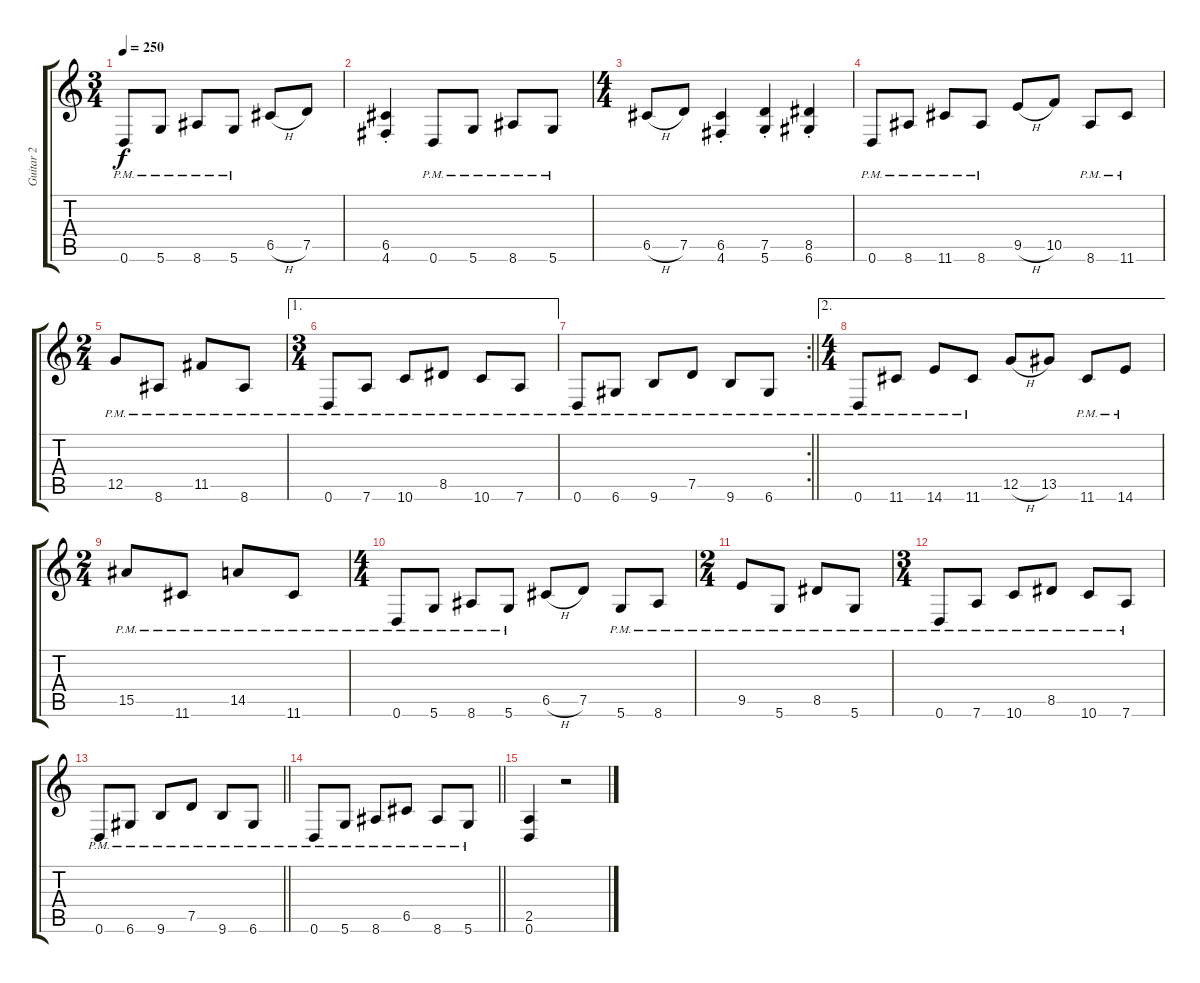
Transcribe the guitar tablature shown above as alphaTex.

\track ("Guitar 2" "Guitar 2") {instrument distortionguitar}
\staff {score tabs}
\tuning (D4 A3 F3 C3 G2 D2) {hide}
\ts (3 4)
\tempo 250
\clef g2
\ks c
0.6{pm}.8{dy f} 5.6{pm}.8 8.6{pm}.8 5.6{pm}.8 6.5{h}.8 7.5.8 |
(6.5{st} 4.6{st}).4 0.6{pm}.8 5.6{pm}.8 8.6{pm}.8 5.6{pm}.8 |
\ts (4 4)
6.5{h}.8 7.5.8 (6.5{st} 4.6{st}).4 (7.5{st} 5.6{st}).4 (8.5{st} 6.6{st}).4 |
0.6{pm}.8 8.6{pm}.8 11.6{pm}.8 8.6{pm}.8 9.5{h}.8 10.5.8 8.6{pm}.8 11.6{pm}.8 |
\ts (2 4)
12.5{pm}.8 8.6{pm}.8 11.5{pm}.8 8.6{pm}.8 |
\ae 1
\ts (3 4)
0.6{pm}.8 7.6{pm}.8 10.6{pm}.8 8.5{pm}.8 10.6{pm}.8 7.6{pm}.8 |
\rc 2
\barLineRight lightlight
0.6{pm}.8 6.6{pm}.8 9.6{pm}.8 7.5{pm}.8 9.6{pm}.8 6.6{pm}.8 |
\ae 2
\ts (4 4)
0.6{pm}.8 11.6{pm}.8 14.6{pm}.8 11.6{pm}.8 12.5{h}.8 13.5.8 11.6{pm}.8 14.6{pm}.8 |
\ts (2 4)
15.5{pm}.8 11.6{pm}.8 14.5{pm}.8 11.6{pm}.8 |
\ts (4 4)
0.6{pm}.8 5.6{pm}.8 8.6{pm}.8 5.6{pm}.8 6.5{h}.8 7.5.8 5.6{pm}.8 8.6{pm}.8 |
\ts (2 4)
9.5{pm}.8 5.6{pm}.8 8.5{pm}.8 5.6{pm}.8 |
\ts (3 4)
0.6{pm}.8 7.6{pm}.8 10.6{pm}.8 8.5{pm}.8 10.6{pm}.8 7.6{pm}.8 |
\barLineRight lightlight
0.6{pm}.8 6.6{pm}.8 9.6{pm}.8 7.5{pm}.8 9.6{pm}.8 6.6{pm}.8 |
\barLineRight lightlight
0.6{pm}.8 5.6{pm}.8 8.6{pm}.8 6.5{pm}.8 8.6{pm}.8 5.6{pm}.8 |
(2.5 0.6).4 r.2
